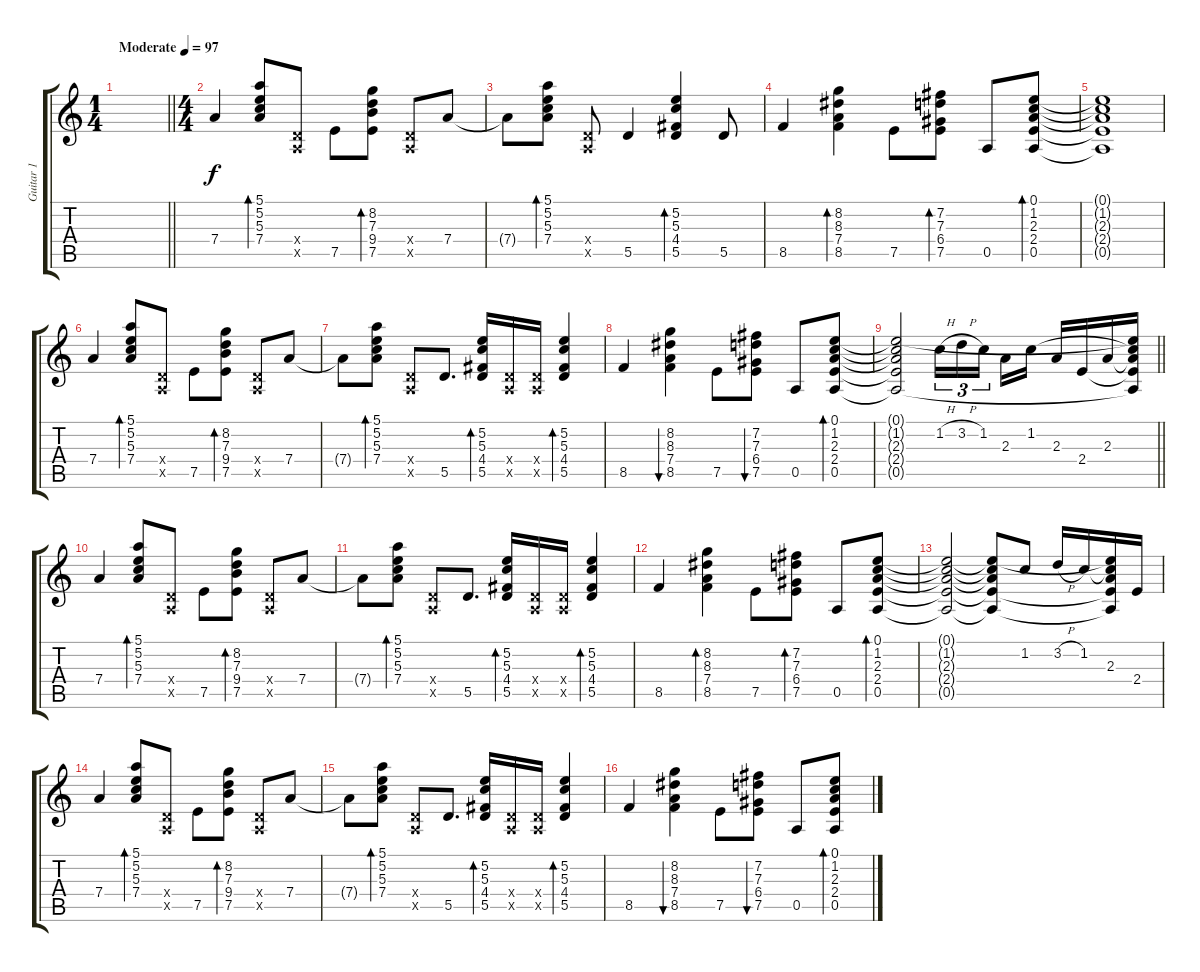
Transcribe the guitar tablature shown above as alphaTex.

\track ("Guitar 1" "Guitar 1") {instrument electricguitarjazz}
\staff {score tabs}
\tuning (E4 B3 G3 D3 A2 E2) {hide}
\ts (1 4)
\tempo (97 "Moderate")
\clef g2
\barLineRight lightlight
\ks c
|
\ts (4 4)
7.4.4 (5.1 5.2 5.3 7.4).8{bd 60} (0.4{x} 0.5{x}).8 7.5.8 (8.2 7.3 9.4 7.5).8{bd 60} (0.4{x} 0.5{x}).8 7.4.8 |
7.4{t}.8 (5.1 5.2 5.3 7.4).8{bd 60} (0.4{x} 0.5{x}).8 5.5.4 (5.2 5.3 4.4 5.5).4{bd 60} 5.5.8 |
8.5.4 (8.2 8.3 7.4 8.5).4{bd 60} 7.5.8 (7.2 7.3 6.4 7.5).8{bd 60} 0.5.8 (0.1 1.2 2.3 2.4 0.5).8{bd 60} |
(0.1{t} 1.2{t} 2.3{t} 2.4{t} 0.5{t}).1 |
7.4.4 (5.1 5.2 5.3 7.4).8{bd 60} (0.4{x} 0.5{x}).8 7.5.8 (8.2 7.3 9.4 7.5).8{bd 60} (0.4{x} 0.5{x}).8 7.4.8 |
7.4{t}.8 (5.1 5.2 5.3 7.4).8{bd 60} (0.4{x} 0.5{x}).8 5.5.8{d} (5.2 5.3 4.4 5.5).16{bd 60} (0.4{x} 0.5{x}).16 (0.4{x} 0.5{x}).16 (5.2 5.3 4.4 5.5).4{bd 60} |
8.5.4 (8.2 8.3 7.4 8.5).4{bu 480} 7.5.8 (7.2 7.3 6.4 7.5).8{bu 480} 0.5.8 (0.1 1.2 2.3 2.4 0.5).8{bd 60} |
\barLineRight lightlight
(0.1{t} 1.2{t} 2.3{t} 2.4{t} 0.5{t}).2 1.2{h}.16{tu (3 2)} 3.2{h}.16{tu (3 2)} 1.2.16{tu (3 2) beam splitsecondary} 2.3.16 1.2.16 2.3.16 2.4.16 2.3.16 (0.1{t} 1.2{t} 2.3{t} 2.4{t} 0.5{t}).16 |
7.4.4 (5.1 5.2 5.3 7.4).8{bd 60} (0.4{x} 0.5{x}).8 7.5.8 (8.2 7.3 9.4 7.5).8{bd 60} (0.4{x} 0.5{x}).8 7.4.8 |
7.4{t}.8 (5.1 5.2 5.3 7.4).8{bd 60} (0.4{x} 0.5{x}).8 5.5.8{d} (5.2 5.3 4.4 5.5).16{bd 60} (0.4{x} 0.5{x}).16 (0.4{x} 0.5{x}).16 (5.2 5.3 4.4 5.5).4{bd 60} |
8.5.4 (8.2 8.3 7.4 8.5).4{bd 60} 7.5.8 (7.2 7.3 6.4 7.5).8{bd 60} 0.5.8 (0.1 1.2 2.3 2.4 0.5).8{bd 60} |
(0.1{t} 1.2{t} 2.3{t} 2.4{t} 0.5{t}).2 (0.1{t} 1.2{t} 2.3{t} 2.4{t} 0.5{t}).8 1.2.8 3.2{h}.16 1.2.16 (0.1{t} 1.2{t} 2.3 2.4{t} 0.5{t}).16 2.4.16 |
7.4.4 (5.1 5.2 5.3 7.4).8{bd 60} (0.4{x} 0.5{x}).8 7.5.8 (8.2 7.3 9.4 7.5).8{bd 60} (0.4{x} 0.5{x}).8 7.4.8 |
7.4{t}.8 (5.1 5.2 5.3 7.4).8{bd 60} (0.4{x} 0.5{x}).8 5.5.8{d} (5.2 5.3 4.4 5.5).16{bd 60} (0.4{x} 0.5{x}).16 (0.4{x} 0.5{x}).16 (5.2 5.3 4.4 5.5).4{bd 60} |
8.5.4 (8.2 8.3 7.4 8.5).4{bu 480} 7.5.8 (7.2 7.3 6.4 7.5).8{bu 480} 0.5.8 (0.1 1.2 2.3 2.4 0.5).8{bd 60}
